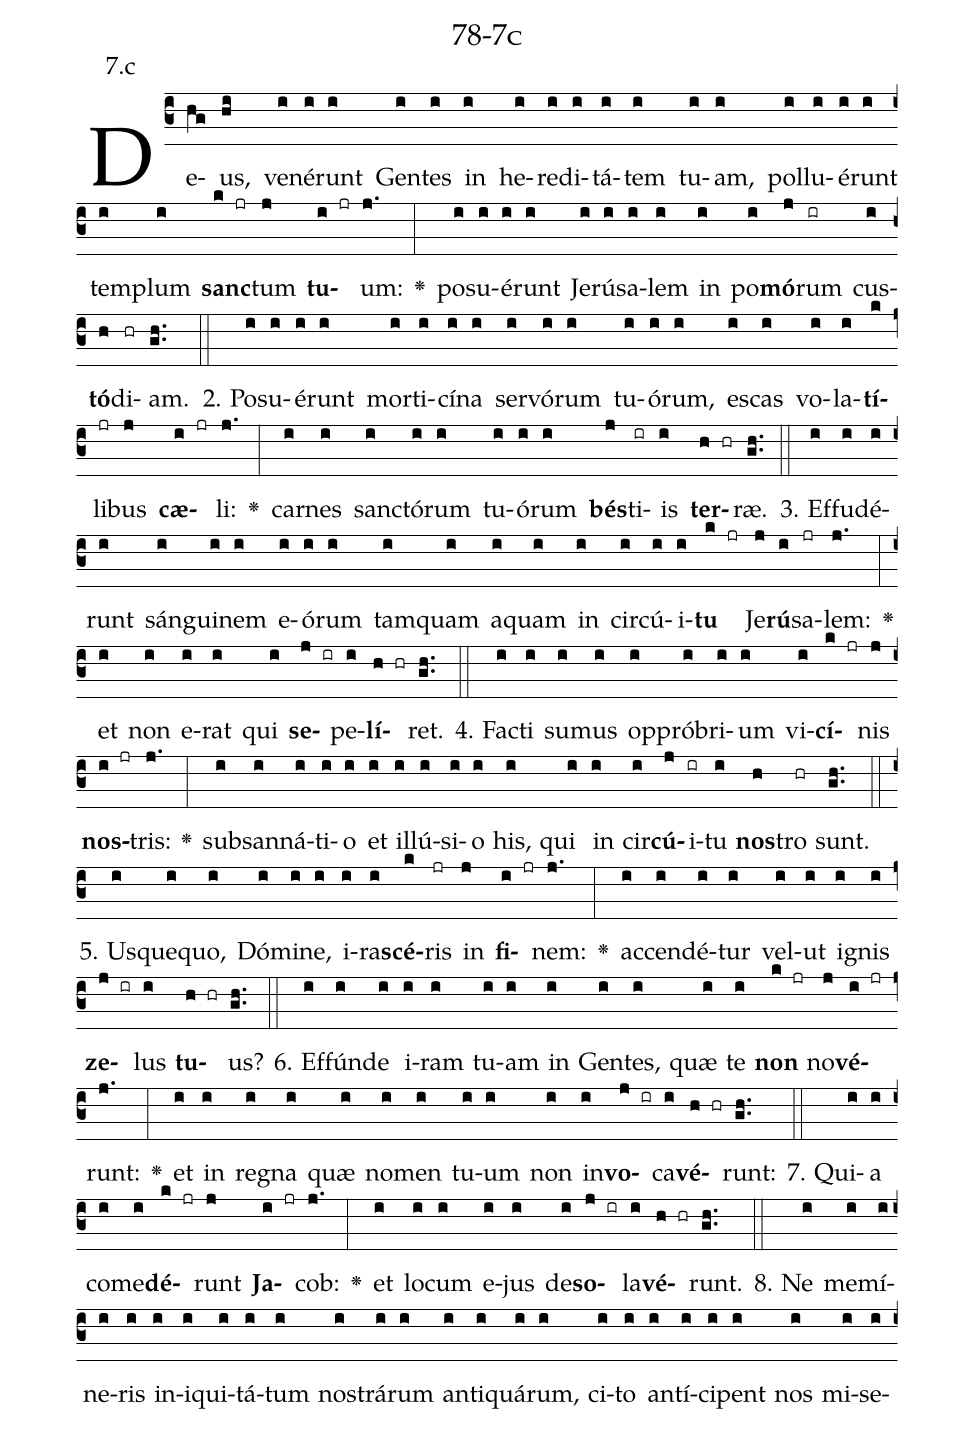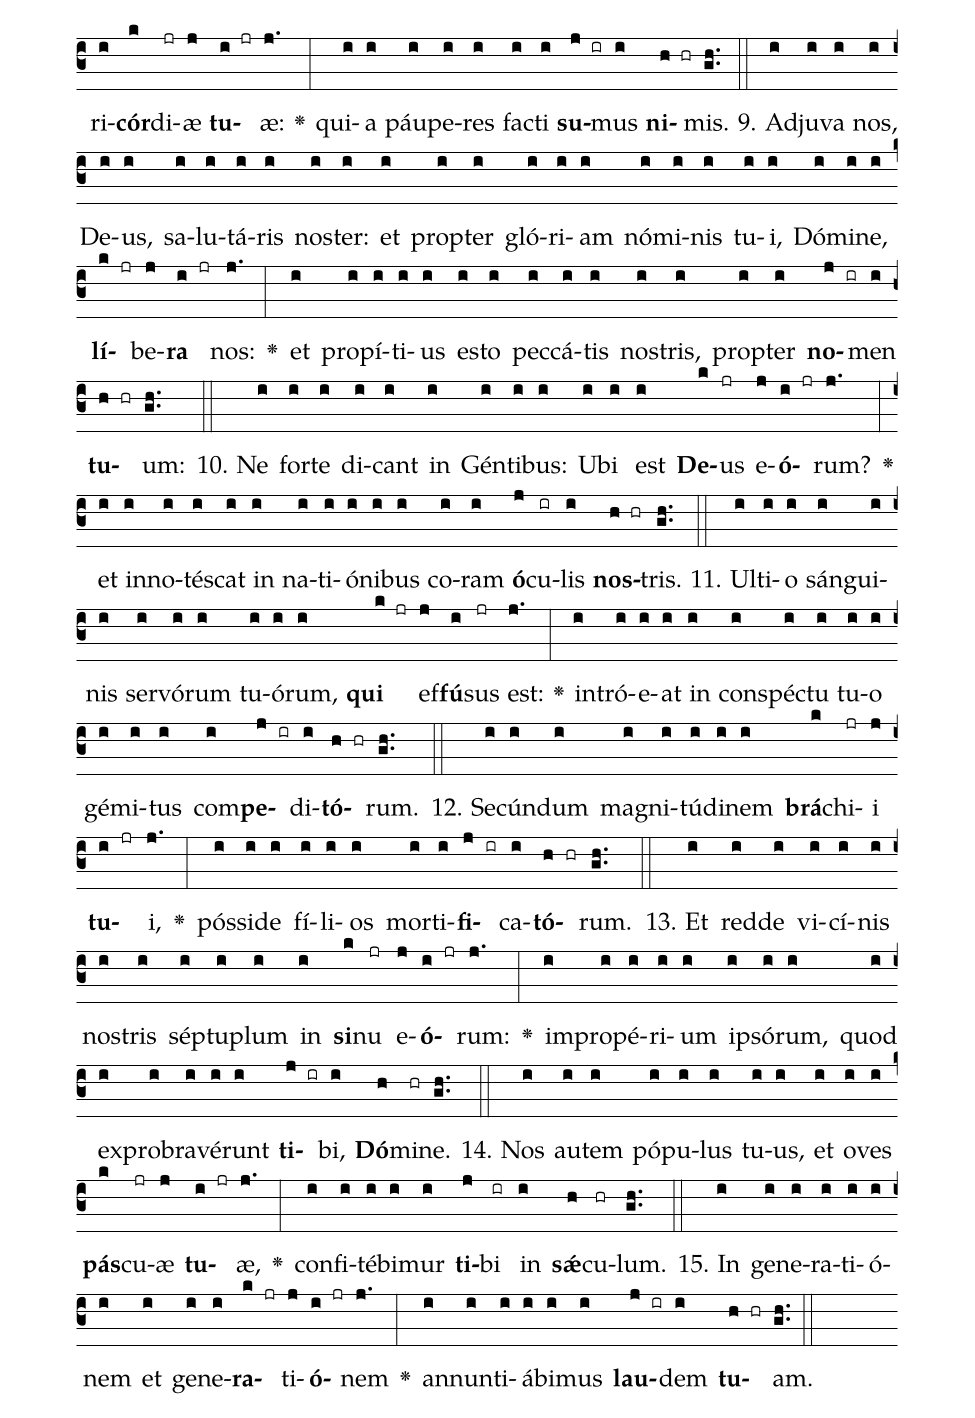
name: 78-7c;
annotation: 7.c;
%%
(c3)De(hg)us,(hi) ve(i)né(i)runt(i) Gen(i)tes(i) in(i) he(i)re(i)di(i)tá(i)tem(i) tu(i)am,(i) pol(i)lu(i)é(i)runt(i) tem(i)plum(i) <b>sanc</b>(k jr)tum(j) <b>tu</b>(i jr)um:(j.) <v>\greheightstar</v>(:) po(i)su(i)é(i)runt(i) Je(i)rú(i)sa(i)lem(i) in(i) po(i)<b>mó</b>(j)rum(ir) cus(i)<b>tó</b>(h)di(hr)am.(gh..) (::)
2. Po(i)su(i)é(i)runt(i) mor(i)ti(i)cí(i)na(i) ser(i)vó(i)rum(i) tu(i)ó(i)rum,(i) es(i)cas(i) vo(i)la(i)<b>tí</b>(k)li(jr)bus(j) <b>cæ</b>(i jr)li:(j.) <v>\greheightstar</v>(:) car(i)nes(i) sanc(i)tó(i)rum(i) tu(i)ó(i)rum(i) <b>bés</b>(j)ti(ir)is(i) <b>ter</b>(h hr)ræ.(gh..) (::)
3. Ef(i)fu(i)dé(i)runt(i) sán(i)gui(i)nem(i) e(i)ó(i)rum(i) tam(i)quam(i) a(i)quam(i) in(i) cir(i)cú(i)i(i)<b>tu</b>(k jr) Je(j)<b>rú</b>(i)sa(jr)lem:(j.) <v>\greheightstar</v>(:) et(i) non(i) e(i)rat(i) qui(i) <b>se</b>(j ir)pe(i)<b>lí</b>(h hr)ret.(gh..) (::)
4. Fac(i)ti(i) su(i)mus(i) op(i)pró(i)bri(i)um(i) vi(i)<b>cí</b>(k jr)nis(j) <b>nos</b>(i jr)tris:(j.) <v>\greheightstar</v>(:) sub(i)san(i)ná(i)ti(i)o(i) et(i) il(i)lú(i)si(i)o(i) his,(i) qui(i) in(i) cir(i)<b>cú</b>(j)i(ir)tu(i) <b>nos</b>(h)tro(hr) sunt.(gh..) (::)
5. Us(i)que(i)quo,(i) Dó(i)mi(i)ne,(i) i(i)ra(i)<b>scé</b>(k)ris(jr) in(j) <b>fi</b>(i jr)nem:(j.) <v>\greheightstar</v>(:) ac(i)cen(i)dé(i)tur(i) vel(i)ut(i) i(i)gnis(i) <b>ze</b>(j ir)lus(i) <b>tu</b>(h hr)us?(gh..) (::)
6. Ef(i)fún(i)de(i) i(i)ram(i) tu(i)am(i) in(i) Gen(i)tes,(i) quæ(i) te(i) <b>non</b>(k jr) no(j)<b>vé</b>(i jr)runt:(j.) <v>\greheightstar</v>(:) et(i) in(i) re(i)gna(i) quæ(i) no(i)men(i) tu(i)um(i) non(i) in(i)<b>vo</b>(j ir)ca(i)<b>vé</b>(h hr)runt:(gh..) (::)
7. Qui(i)a(i) com(i)e(i)<b>dé</b>(k jr)runt(j) <b>Ja</b>(i jr)cob:(j.) <v>\greheightstar</v>(:) et(i) lo(i)cum(i) e(i)jus(i) de(i)<b>so</b>(j ir)la(i)<b>vé</b>(h hr)runt.(gh..) (::)
8. Ne(i) me(i)mí(i)ne(i)ris(i) in(i)i(i)qui(i)tá(i)tum(i) nos(i)trá(i)rum(i) an(i)ti(i)quá(i)rum,(i) ci(i)to(i) an(i)tí(i)ci(i)pent(i) nos(i) mi(i)se(i)ri(i)<b>cór</b>(k)di(jr)æ(j) <b>tu</b>(i jr)æ:(j.) <v>\greheightstar</v>(:) qui(i)a(i) páu(i)pe(i)res(i) fac(i)ti(i) <b>su</b>(j ir)mus(i) <b>ni</b>(h hr)mis.(gh..) (::)
9. Ad(i)ju(i)va(i) nos,(i) De(i)us,(i) sa(i)lu(i)tá(i)ris(i) nos(i)ter:(i) et(i) prop(i)ter(i) gló(i)ri(i)am(i) nó(i)mi(i)nis(i) tu(i)i,(i) Dó(i)mi(i)ne,(i) <b>lí</b>(k jr)be(j)<b>ra</b>(i jr) nos:(j.) <v>\greheightstar</v>(:) et(i) pro(i)pí(i)ti(i)us(i) es(i)to(i) pec(i)cá(i)tis(i) nos(i)tris,(i) prop(i)ter(i) <b>no</b>(j ir)men(i) <b>tu</b>(h hr)um:(gh..) (::)
10. Ne(i) for(i)te(i) di(i)cant(i) in(i) Gén(i)ti(i)bus:(i) U(i)bi(i) est(i) <b>De</b>(k)us(jr) e(j)<b>ó</b>(i jr)rum?(j.) <v>\greheightstar</v>(:) et(i) in(i)no(i)tés(i)cat(i) in(i) na(i)ti(i)ó(i)ni(i)bus(i) co(i)ram(i) <b>ó</b>(j)cu(ir)lis(i) <b>nos</b>(h hr)tris.(gh..) (::)
11. Ul(i)ti(i)o(i) sán(i)gui(i)nis(i) ser(i)vó(i)rum(i) tu(i)ó(i)rum,(i) <b>qui</b>(k jr) ef(j)<b>fú</b>(i)sus(jr) est:(j.) <v>\greheightstar</v>(:) in(i)tró(i)e(i)at(i) in(i) con(i)spéc(i)tu(i) tu(i)o(i) gé(i)mi(i)tus(i) com(i)<b>pe</b>(j ir)di(i)<b>tó</b>(h hr)rum.(gh..) (::)
12. Se(i)cún(i)dum(i) ma(i)gni(i)tú(i)di(i)nem(i) <b>brá</b>(k)chi(jr)i(j) <b>tu</b>(i jr)i,(j.) <v>\greheightstar</v>(:) pós(i)si(i)de(i) fí(i)li(i)os(i) mor(i)ti(i)<b>fi</b>(j ir)ca(i)<b>tó</b>(h hr)rum.(gh..) (::)
13. Et(i) red(i)de(i) vi(i)cí(i)nis(i) nos(i)tris(i) sép(i)tu(i)plum(i) in(i) <b>si</b>(k)nu(jr) e(j)<b>ó</b>(i jr)rum:(j.) <v>\greheightstar</v>(:) im(i)pro(i)pé(i)ri(i)um(i) ip(i)só(i)rum,(i) quod(i) ex(i)pro(i)bra(i)vé(i)runt(i) <b>ti</b>(j ir)bi,(i) <b>Dó</b>(h)mi(hr)ne.(gh..) (::)
14. Nos(i) au(i)tem(i) pó(i)pu(i)lus(i) tu(i)us,(i) et(i) o(i)ves(i) <b>pás</b>(k)cu(jr)æ(j) <b>tu</b>(i jr)æ,(j.) <v>\greheightstar</v>(:) con(i)fi(i)té(i)bi(i)mur(i) <b>ti</b>(j)bi(ir) in(i) <b>sǽ</b>(h)cu(hr)lum.(gh..) (::)
15. In(i) ge(i)ne(i)ra(i)ti(i)ó(i)nem(i) et(i) ge(i)ne(i)<b>ra</b>(k jr)ti(j)<b>ó</b>(i jr)nem(j.) <v>\greheightstar</v>(:) an(i)nun(i)ti(i)á(i)bi(i)mus(i) <b>lau</b>(j ir)dem(i) <b>tu</b>(h hr)am.(gh..) (::)
